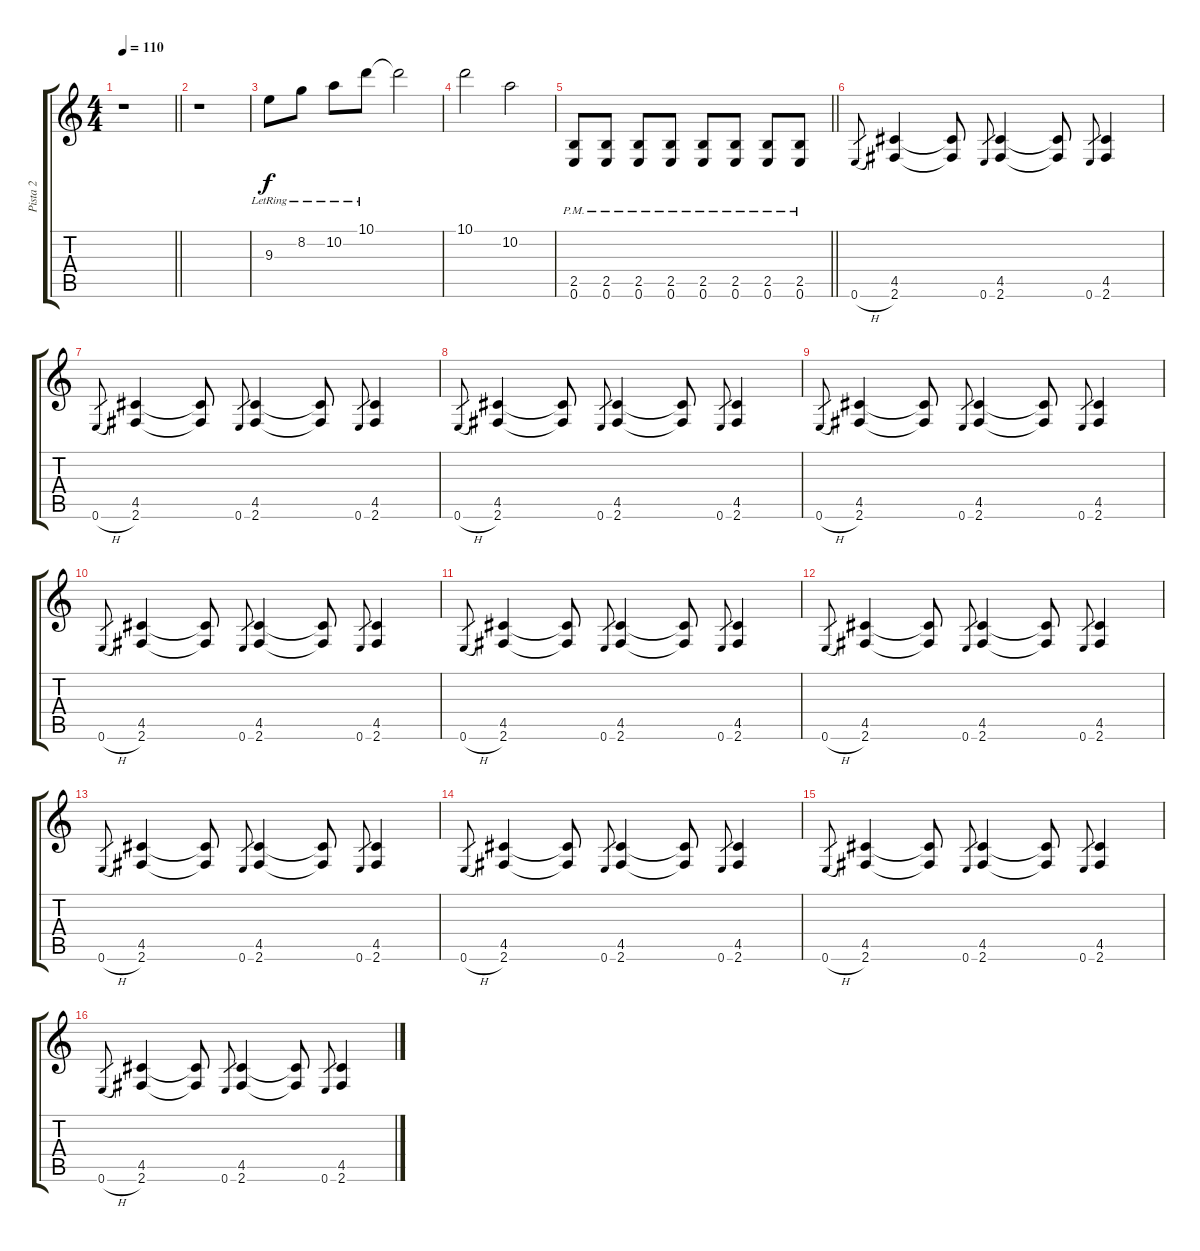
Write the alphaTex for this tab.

\track ("Pista 2" "Pista 2") {instrument distortionguitar}
\staff {score tabs}
\tuning (E4 B3 G3 D3 A2 E2) {hide}
\ts (4 4)
\tempo 110
\clef g2
\barLineRight lightlight
\ks c
r.1{dy f} |
r.1 |
9.3{lr}.8 8.2{lr}.8 10.2{lr}.8 10.1{lr}.8 10.1{t}.2 |
10.1.2 10.2.2 |
\barLineRight lightlight
(2.5{pm} 0.6{pm}).8{instrument distortionguitar} (2.5{pm} 0.6{pm}).8 (2.5{pm} 0.6{pm}).8 (2.5{pm} 0.6{pm}).8 (2.5{pm} 0.6{pm}).8 (2.5{pm} 0.6{pm}).8 (2.5{pm} 0.6{pm}).8 (2.5{pm} 0.6{pm}).8 |
0.6{h}.8{gr} (4.5 2.6).4 (4.5{t} 2.6{t}).8 0.6.8{gr} (4.5 2.6).4 (4.5{t} 2.6{t}).8 0.6.8{gr} (4.5 2.6).4 |
0.6{h}.8{gr} (4.5 2.6).4 (4.5{t} 2.6{t}).8 0.6.8{gr} (4.5 2.6).4 (4.5{t} 2.6{t}).8 0.6.8{gr} (4.5 2.6).4 |
0.6{h}.8{gr} (4.5 2.6).4 (4.5{t} 2.6{t}).8 0.6.8{gr} (4.5 2.6).4 (4.5{t} 2.6{t}).8 0.6.8{gr} (4.5 2.6).4 |
0.6{h}.8{gr} (4.5 2.6).4 (4.5{t} 2.6{t}).8 0.6.8{gr} (4.5 2.6).4 (4.5{t} 2.6{t}).8 0.6.8{gr} (4.5 2.6).4 |
0.6{h}.8{gr} (4.5 2.6).4 (4.5{t} 2.6{t}).8 0.6.8{gr} (4.5 2.6).4 (4.5{t} 2.6{t}).8 0.6.8{gr} (4.5 2.6).4 |
0.6{h}.8{gr} (4.5 2.6).4 (4.5{t} 2.6{t}).8 0.6.8{gr} (4.5 2.6).4 (4.5{t} 2.6{t}).8 0.6.8{gr} (4.5 2.6).4 |
0.6{h}.8{gr} (4.5 2.6).4 (4.5{t} 2.6{t}).8 0.6.8{gr} (4.5 2.6).4 (4.5{t} 2.6{t}).8 0.6.8{gr} (4.5 2.6).4 |
0.6{h}.8{gr} (4.5 2.6).4 (4.5{t} 2.6{t}).8 0.6.8{gr} (4.5 2.6).4 (4.5{t} 2.6{t}).8 0.6.8{gr} (4.5 2.6).4 |
0.6{h}.8{gr} (4.5 2.6).4 (4.5{t} 2.6{t}).8 0.6.8{gr} (4.5 2.6).4 (4.5{t} 2.6{t}).8 0.6.8{gr} (4.5 2.6).4 |
0.6{h}.8{gr} (4.5 2.6).4 (4.5{t} 2.6{t}).8 0.6.8{gr} (4.5 2.6).4 (4.5{t} 2.6{t}).8 0.6.8{gr} (4.5 2.6).4 |
0.6{h}.8{gr} (4.5 2.6).4 (4.5{t} 2.6{t}).8 0.6.8{gr} (4.5 2.6).4 (4.5{t} 2.6{t}).8 0.6.8{gr} (4.5 2.6).4
